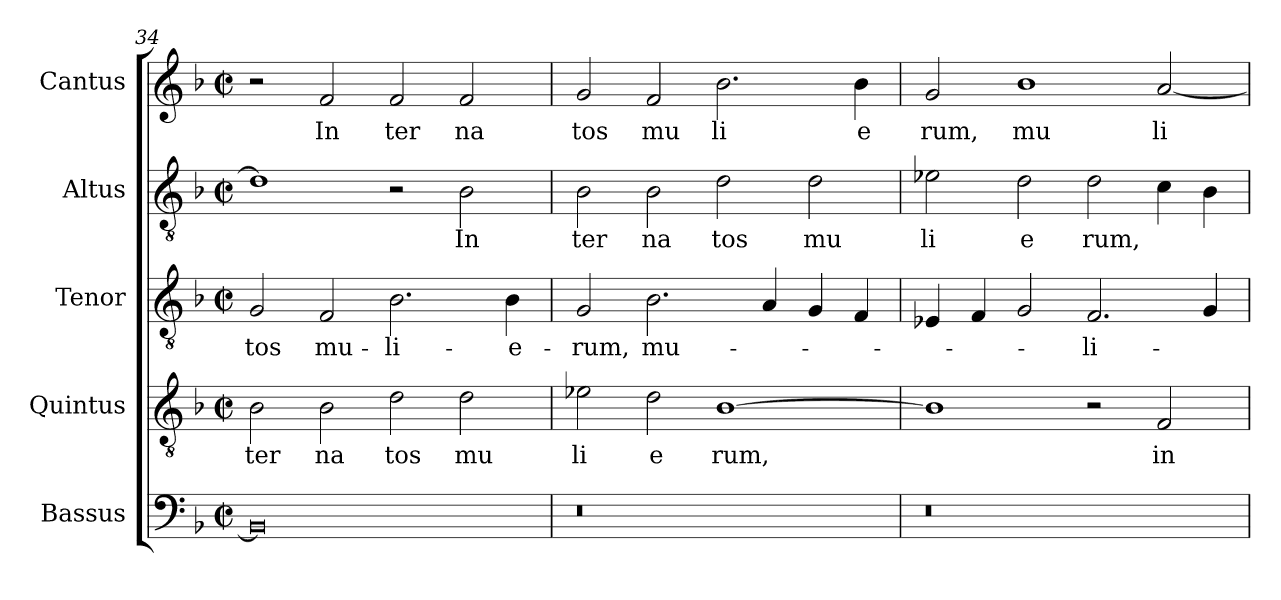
**kern	**kern	**text	**kern	**text	**kern	**text	**kern	**text
*part5	*part4	*part4	*part3	*part3	*part2	*part2	*part1	*part1
*staff5	*staff4	*staff4	*staff3	*staff3	*staff2	*staff2	*staff1	*staff1
*I"Bassus	*I"Quintus	*	*I"Tenor	*	*I"Altus	*	*I"Cantus	*
*clefF4	*clefGv2	*	*clefGv2	*	*clefGv2	*	*clefG2	*
*k[b-]	*k[b-]	*	*k[b-]	*	*k[b-]	*	*k[b-]	*
*F:	*F:	*	*F:	*	*F:	*	*F:	*
*M2/2	*M2/2	*	*M2/2	*	*M2/2	*	*M2/2	*
*met(c|)	*met(c|)	*	*met(c|)	*	*met(c|)	*	*met(c|)	*
=34	=34	=34	=34	=34	=34	=34	=34	=34
!	!	!LO:LY:b:cj	!	!LO:LY:b:cj	!	!	!	!
0BB-]	2B-\	ter	2G/	-tos	1d]	.	2r	.
!	!	!LO:LY:b:cj	!	!LO:LY:b:cj	!	!	!	!LO:LY:b:cj
.	2B-\	na	2F/	mu-	.	.	2f/	In
!	!	!LO:LY:b:cj	!	!LO:LY:b:cj	!	!	!	!LO:LY:b:cj
.	2d\	tos	2.B-\	-li-	2r	.	2f/	ter
!	!	!LO:LY:b:cj	!	!	!	!LO:LY:b:cj	!	!LO:LY:b:cj
.	2d\	mu	.	.	2B-\	In	2f/	na
!	!	!	!	!LO:LY:b:cj	!	!	!	!
.	.	.	4B-\	-e-	.	.	.	.
=35	=35	=35	=35	=35	=35	=35	=35	=35
!	!	!LO:LY:b:cj	!	!LO:LY:b:cj	!	!LO:LY:b:cj	!	!LO:LY:b:cj
0r	2e-\	li	2G/	-rum,	2B-\	ter	2g/	tos
!	!	!LO:LY:b:cj	!	!LO:LY:b	!	!LO:LY:b:cj	!	!LO:LY:b:cj
.	2d\	e	2.B-\	mu-	2B-\	na	2f/	mu
!	!	!LO:LY:b	!	!	!	!LO:LY:b:cj	!	!LO:LY:b:cj
.	[>1B-	rum,	.	.	2d\	tos	2.b-\	li
.	.	.	4A/	.	.	.	.	.
!	!	!	!	!	!	!LO:LY:b:cj	!	!
.	.	.	4G/	.	2d\	mu	.	.
!	!	!	!	!	!	!	!	!LO:LY:b:cj
.	.	.	4F/	.	.	.	4b-\	e
=36	=36	=36	=36	=36	=36	=36	=36	=36
!	!	!	!	!	!	!LO:LY:b:cj	!	!LO:LY:b:cj
0r	1B-]	.	4E-X/	.	2e-X\	li	2g/	rum,
.	.	.	4F/	.	.	.	.	.
!	!	!	!	!	!	!LO:LY:b:cj	!	!LO:LY:b:cj
.	.	.	2G/	.	2d\	e	1b-	mu
!	!	!	!	!LO:LY:b:cj	!	!LO:LY:b	!	!
.	2r	.	2.F/	-li-	2d\	rum,	.	.
!	!	!LO:LY:b:cj	!	!	!	!	!	!LO:LY:b:cj
.	2F/	in	.	.	4c\	.	[>2a/	li
.	.	.	4G/	.	4B-\	.	.	.
=	=	=	=	=	=	=	=	=
*-	*-	*-	*-	*-	*-	*-	*-	*-
